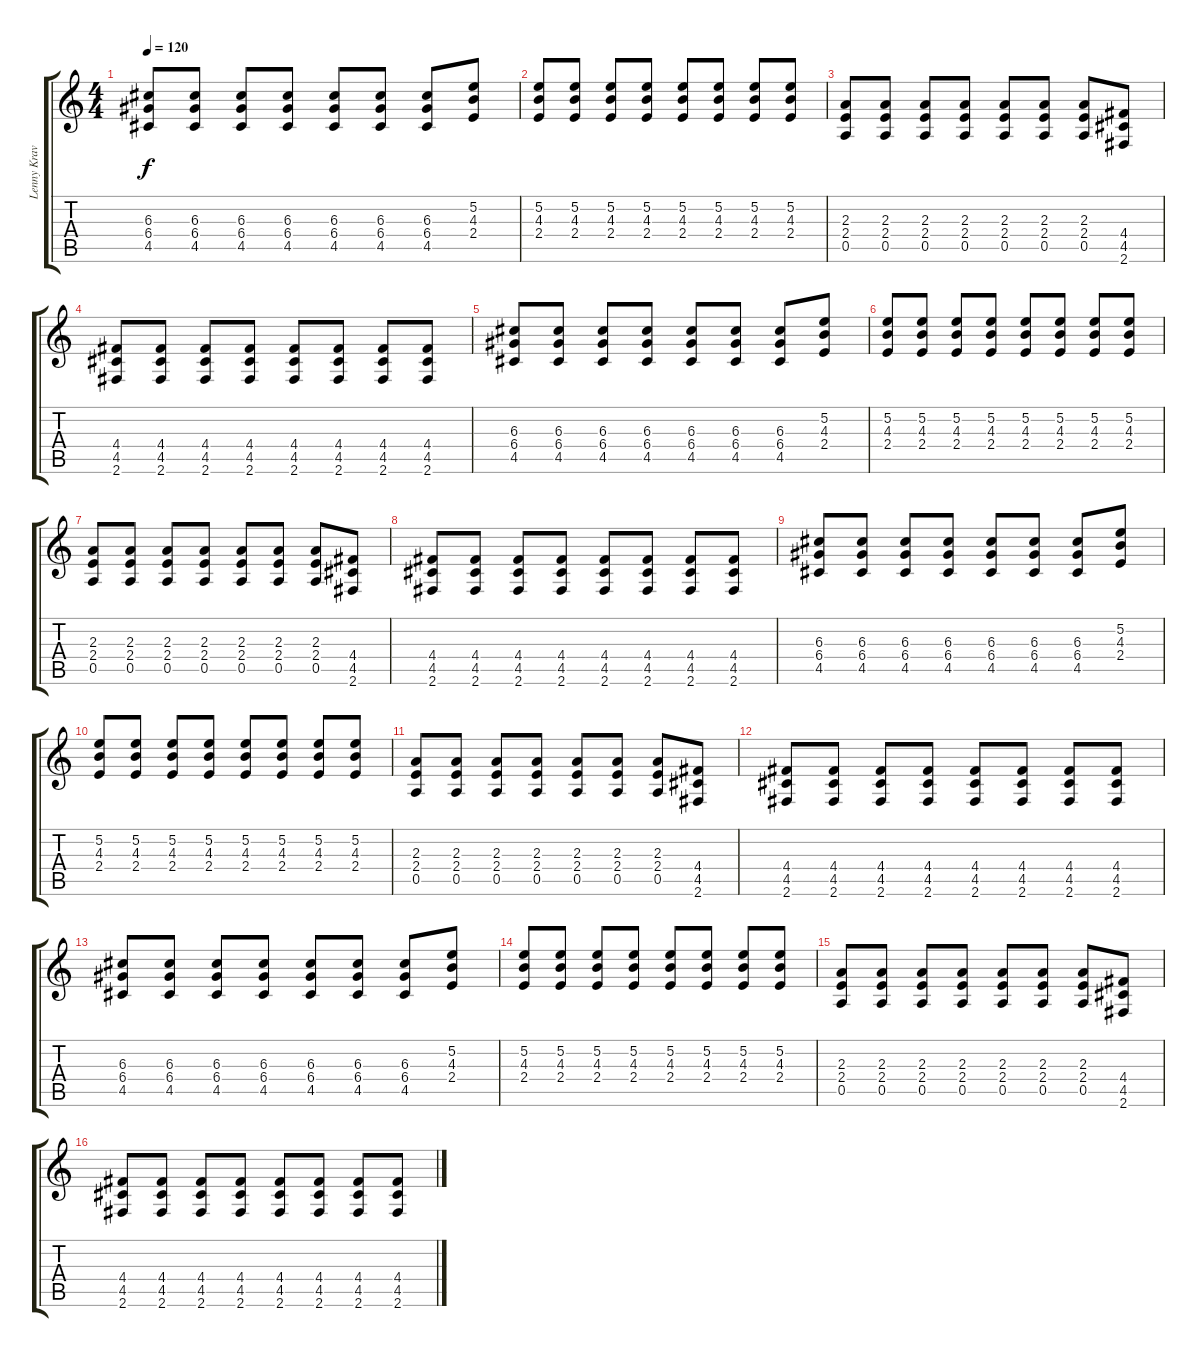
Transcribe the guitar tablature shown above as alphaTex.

\track ("Lenny Kravitz" "Lenny Krav") {instrument overdrivenguitar}
\staff {score tabs}
\tuning (E4 B3 G3 D3 A2 E2) {hide}
\ts (4 4)
\tempo 120
\clef g2
\ks c
(6.3 6.4 4.5).8{dy f instrument overdrivenguitar} (6.3 6.4 4.5).8 (6.3 6.4 4.5).8 (6.3 6.4 4.5).8 (6.3 6.4 4.5).8 (6.3 6.4 4.5).8 (6.3 6.4 4.5).8 (5.2 4.3 2.4).8 |
(5.2 4.3 2.4).8 (5.2 4.3 2.4).8 (5.2 4.3 2.4).8 (5.2 4.3 2.4).8 (5.2 4.3 2.4).8 (5.2 4.3 2.4).8 (5.2 4.3 2.4).8 (5.2 4.3 2.4).8 |
(2.3 2.4 0.5).8 (2.3 2.4 0.5).8 (2.3 2.4 0.5).8 (2.3 2.4 0.5).8 (2.3 2.4 0.5).8 (2.3 2.4 0.5).8 (2.3 2.4 0.5).8 (4.4 4.5 2.6).8 |
(4.4 4.5 2.6).8 (4.4 4.5 2.6).8 (4.4 4.5 2.6).8 (4.4 4.5 2.6).8 (4.4 4.5 2.6).8 (4.4 4.5 2.6).8 (4.4 4.5 2.6).8 (4.4 4.5 2.6).8 |
(6.3 6.4 4.5).8{instrument overdrivenguitar} (6.3 6.4 4.5).8 (6.3 6.4 4.5).8 (6.3 6.4 4.5).8 (6.3 6.4 4.5).8 (6.3 6.4 4.5).8 (6.3 6.4 4.5).8 (5.2 4.3 2.4).8 |
(5.2 4.3 2.4).8 (5.2 4.3 2.4).8 (5.2 4.3 2.4).8 (5.2 4.3 2.4).8 (5.2 4.3 2.4).8 (5.2 4.3 2.4).8 (5.2 4.3 2.4).8 (5.2 4.3 2.4).8 |
(2.3 2.4 0.5).8 (2.3 2.4 0.5).8 (2.3 2.4 0.5).8 (2.3 2.4 0.5).8 (2.3 2.4 0.5).8 (2.3 2.4 0.5).8 (2.3 2.4 0.5).8 (4.4 4.5 2.6).8 |
(4.4 4.5 2.6).8 (4.4 4.5 2.6).8 (4.4 4.5 2.6).8 (4.4 4.5 2.6).8 (4.4 4.5 2.6).8 (4.4 4.5 2.6).8 (4.4 4.5 2.6).8 (4.4 4.5 2.6).8 |
(6.3 6.4 4.5).8{volume 15 instrument overdrivenguitar} (6.3 6.4 4.5).8 (6.3 6.4 4.5).8 (6.3 6.4 4.5).8 (6.3 6.4 4.5).8 (6.3 6.4 4.5).8 (6.3 6.4 4.5).8 (5.2 4.3 2.4).8 |
(5.2 4.3 2.4).8{volume 14} (5.2 4.3 2.4).8 (5.2 4.3 2.4).8 (5.2 4.3 2.4).8 (5.2 4.3 2.4).8 (5.2 4.3 2.4).8 (5.2 4.3 2.4).8 (5.2 4.3 2.4).8 |
(2.3 2.4 0.5).8{volume 13} (2.3 2.4 0.5).8 (2.3 2.4 0.5).8 (2.3 2.4 0.5).8 (2.3 2.4 0.5).8 (2.3 2.4 0.5).8 (2.3 2.4 0.5).8 (4.4 4.5 2.6).8 |
(4.4 4.5 2.6).8{volume 11} (4.4 4.5 2.6).8 (4.4 4.5 2.6).8 (4.4 4.5 2.6).8 (4.4 4.5 2.6).8 (4.4 4.5 2.6).8 (4.4 4.5 2.6).8 (4.4 4.5 2.6).8 |
(6.3 6.4 4.5).8{volume 9 instrument overdrivenguitar} (6.3 6.4 4.5).8 (6.3 6.4 4.5).8 (6.3 6.4 4.5).8 (6.3 6.4 4.5).8 (6.3 6.4 4.5).8 (6.3 6.4 4.5).8 (5.2 4.3 2.4).8 |
(5.2 4.3 2.4).8{volume 7 instrument overdrivenguitar} (5.2 4.3 2.4).8 (5.2 4.3 2.4).8 (5.2 4.3 2.4).8 (5.2 4.3 2.4).8 (5.2 4.3 2.4).8 (5.2 4.3 2.4).8 (5.2 4.3 2.4).8 |
(2.3 2.4 0.5).8{volume 6} (2.3 2.4 0.5).8 (2.3 2.4 0.5).8 (2.3 2.4 0.5).8 (2.3 2.4 0.5).8 (2.3 2.4 0.5).8 (2.3 2.4 0.5).8 (4.4 4.5 2.6).8 |
(4.4 4.5 2.6).8{volume 5} (4.4 4.5 2.6).8{volume 3} (4.4 4.5 2.6).8 (4.4 4.5 2.6).8 (4.4 4.5 2.6).8 (4.4 4.5 2.6).8 (4.4 4.5 2.6).8 (4.4 4.5 2.6).8
